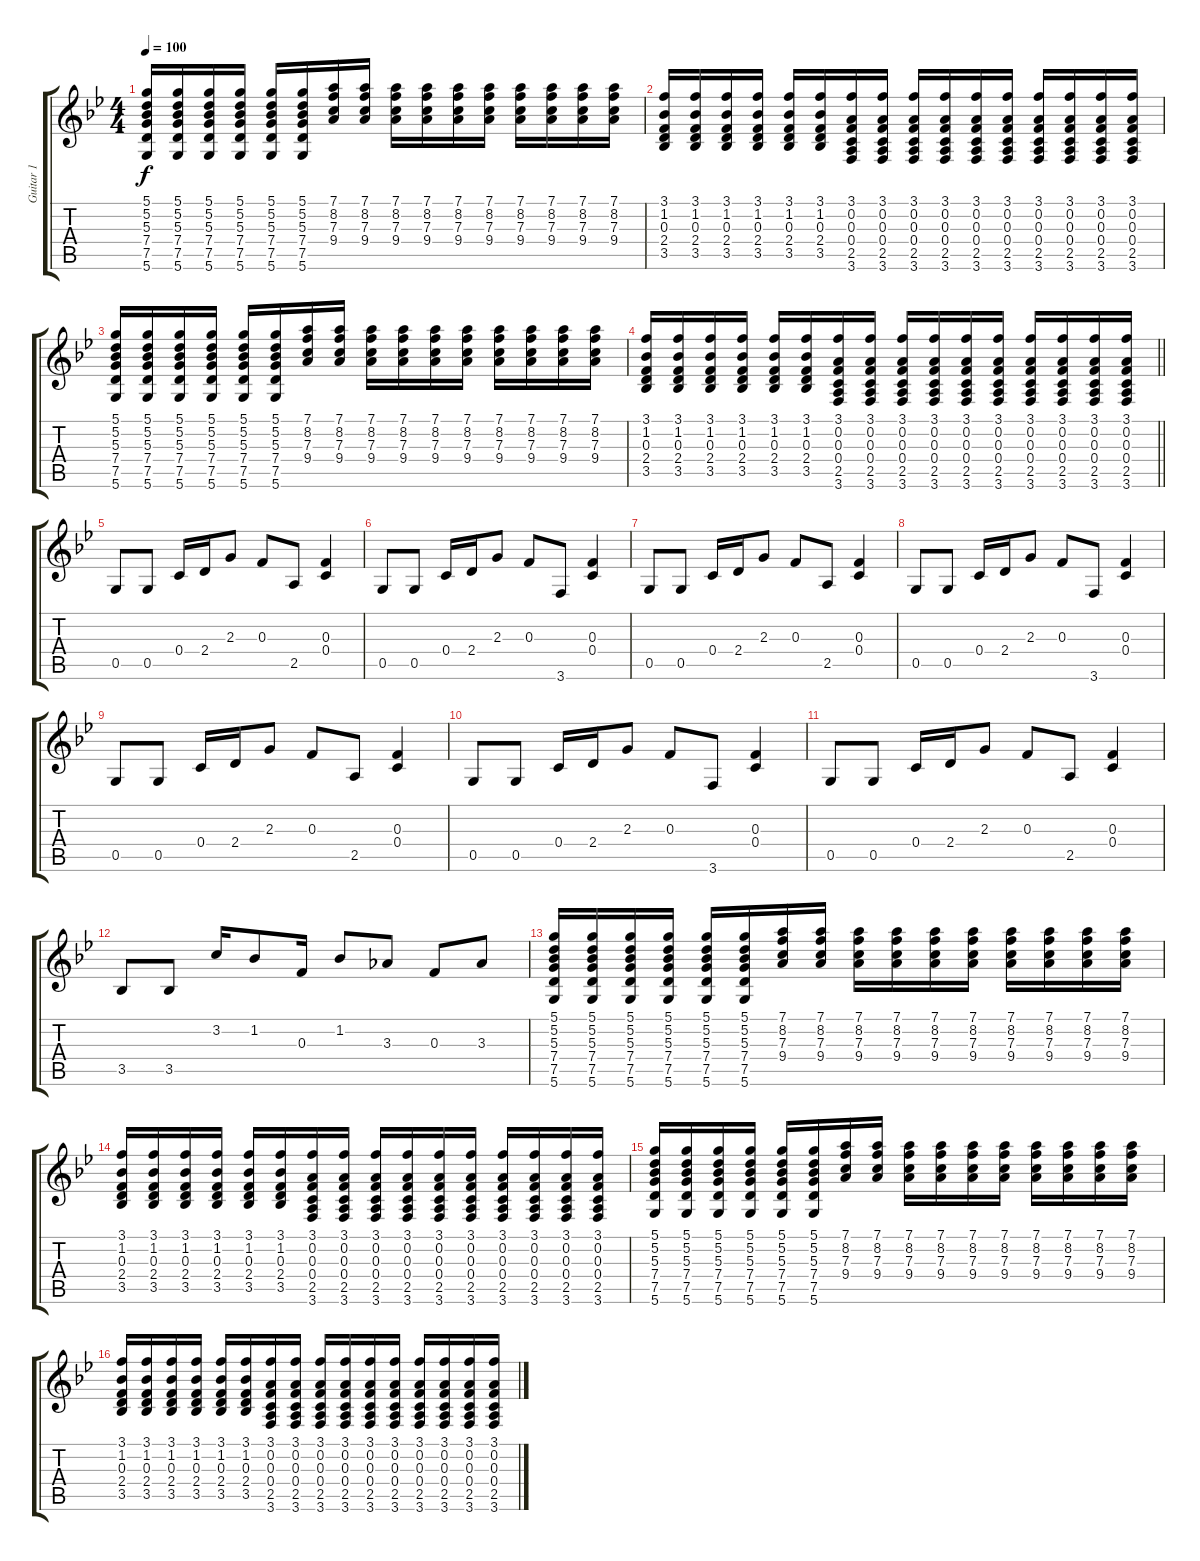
\track ("Guitar 1" "Guitar 1") {instrument acousticguitarnylon}
\staff {score tabs}
\tuning (D4 A3 F3 C3 G2 D2) {hide}
\ts (4 4)
\tempo 100
\clef g2
\ks bb
(5.1 5.2 5.3 7.4 7.5 5.6).16{dy f} (5.1 5.2 5.3 7.4 7.5 5.6).16 (5.1 5.2 5.3 7.4 7.5 5.6).16 (5.1 5.2 5.3 7.4 7.5 5.6).16 (5.1 5.2 5.3 7.4 7.5 5.6).16 (5.1 5.2 5.3 7.4 7.5 5.6).16 (7.1 8.2 7.3 9.4).16 (7.1 8.2 7.3 9.4).16 (7.1 8.2 7.3 9.4).16 (7.1 8.2 7.3 9.4).16 (7.1 8.2 7.3 9.4).16 (7.1 8.2 7.3 9.4).16 (7.1 8.2 7.3 9.4).16 (7.1 8.2 7.3 9.4).16 (7.1 8.2 7.3 9.4).16 (7.1 8.2 7.3 9.4).16 |
(3.1 1.2 0.3 2.4 3.5).16 (3.1 1.2 0.3 2.4 3.5).16 (3.1 1.2 0.3 2.4 3.5).16 (3.1 1.2 0.3 2.4 3.5).16 (3.1 1.2 0.3 2.4 3.5).16 (3.1 1.2 0.3 2.4 3.5).16 (3.1 0.2 0.3 0.4 2.5 3.6).16 (3.1 0.2 0.3 0.4 2.5 3.6).16 (3.1 0.2 0.3 0.4 2.5 3.6).16 (3.1 0.2 0.3 0.4 2.5 3.6).16 (3.1 0.2 0.3 0.4 2.5 3.6).16 (3.1 0.2 0.3 0.4 2.5 3.6).16 (3.1 0.2 0.3 0.4 2.5 3.6).16 (3.1 0.2 0.3 0.4 2.5 3.6).16 (3.1 0.2 0.3 0.4 2.5 3.6).16 (3.1 0.2 0.3 0.4 2.5 3.6).16 |
(5.1 5.2 5.3 7.4 7.5 5.6).16 (5.1 5.2 5.3 7.4 7.5 5.6).16 (5.1 5.2 5.3 7.4 7.5 5.6).16 (5.1 5.2 5.3 7.4 7.5 5.6).16 (5.1 5.2 5.3 7.4 7.5 5.6).16 (5.1 5.2 5.3 7.4 7.5 5.6).16 (7.1 8.2 7.3 9.4).16 (7.1 8.2 7.3 9.4).16 (7.1 8.2 7.3 9.4).16 (7.1 8.2 7.3 9.4).16 (7.1 8.2 7.3 9.4).16 (7.1 8.2 7.3 9.4).16 (7.1 8.2 7.3 9.4).16 (7.1 8.2 7.3 9.4).16 (7.1 8.2 7.3 9.4).16 (7.1 8.2 7.3 9.4).16 |
\barLineRight lightlight
(3.1 1.2 0.3 2.4 3.5).16 (3.1 1.2 0.3 2.4 3.5).16 (3.1 1.2 0.3 2.4 3.5).16 (3.1 1.2 0.3 2.4 3.5).16 (3.1 1.2 0.3 2.4 3.5).16 (3.1 1.2 0.3 2.4 3.5).16 (3.1 0.2 0.3 0.4 2.5 3.6).16 (3.1 0.2 0.3 0.4 2.5 3.6).16 (3.1 0.2 0.3 0.4 2.5 3.6).16 (3.1 0.2 0.3 0.4 2.5 3.6).16 (3.1 0.2 0.3 0.4 2.5 3.6).16 (3.1 0.2 0.3 0.4 2.5 3.6).16 (3.1 0.2 0.3 0.4 2.5 3.6).16 (3.1 0.2 0.3 0.4 2.5 3.6).16 (3.1 0.2 0.3 0.4 2.5 3.6).16 (3.1 0.2 0.3 0.4 2.5 3.6).16 |
0.5.8 0.5.8 0.4.16 2.4.16 2.3.8 0.3.8 2.5.8 (0.3 0.4).4 |
0.5.8 0.5.8 0.4.16 2.4.16 2.3.8 0.3.8 3.6.8 (0.3 0.4).4 |
0.5.8 0.5.8 0.4.16 2.4.16 2.3.8 0.3.8 2.5.8 (0.3 0.4).4 |
0.5.8 0.5.8 0.4.16 2.4.16 2.3.8 0.3.8 3.6.8 (0.3 0.4).4 |
0.5.8 0.5.8 0.4.16 2.4.16 2.3.8 0.3.8 2.5.8 (0.3 0.4).4 |
0.5.8 0.5.8 0.4.16 2.4.16 2.3.8 0.3.8 3.6.8 (0.3 0.4).4 |
0.5.8 0.5.8 0.4.16 2.4.16 2.3.8 0.3.8 2.5.8 (0.3 0.4).4 |
3.5.8 3.5.8 3.2.16 1.2.8 0.3.16 1.2.8 3.3.8 0.3.8 3.3.8 |
(5.1 5.2 5.3 7.4 7.5 5.6).16 (5.1 5.2 5.3 7.4 7.5 5.6).16 (5.1 5.2 5.3 7.4 7.5 5.6).16 (5.1 5.2 5.3 7.4 7.5 5.6).16 (5.1 5.2 5.3 7.4 7.5 5.6).16 (5.1 5.2 5.3 7.4 7.5 5.6).16 (7.1 8.2 7.3 9.4).16 (7.1 8.2 7.3 9.4).16 (7.1 8.2 7.3 9.4).16 (7.1 8.2 7.3 9.4).16 (7.1 8.2 7.3 9.4).16 (7.1 8.2 7.3 9.4).16 (7.1 8.2 7.3 9.4).16 (7.1 8.2 7.3 9.4).16 (7.1 8.2 7.3 9.4).16 (7.1 8.2 7.3 9.4).16 |
(3.1 1.2 0.3 2.4 3.5).16 (3.1 1.2 0.3 2.4 3.5).16 (3.1 1.2 0.3 2.4 3.5).16 (3.1 1.2 0.3 2.4 3.5).16 (3.1 1.2 0.3 2.4 3.5).16 (3.1 1.2 0.3 2.4 3.5).16 (3.1 0.2 0.3 0.4 2.5 3.6).16 (3.1 0.2 0.3 0.4 2.5 3.6).16 (3.1 0.2 0.3 0.4 2.5 3.6).16 (3.1 0.2 0.3 0.4 2.5 3.6).16 (3.1 0.2 0.3 0.4 2.5 3.6).16 (3.1 0.2 0.3 0.4 2.5 3.6).16 (3.1 0.2 0.3 0.4 2.5 3.6).16 (3.1 0.2 0.3 0.4 2.5 3.6).16 (3.1 0.2 0.3 0.4 2.5 3.6).16 (3.1 0.2 0.3 0.4 2.5 3.6).16 |
(5.1 5.2 5.3 7.4 7.5 5.6).16 (5.1 5.2 5.3 7.4 7.5 5.6).16 (5.1 5.2 5.3 7.4 7.5 5.6).16 (5.1 5.2 5.3 7.4 7.5 5.6).16 (5.1 5.2 5.3 7.4 7.5 5.6).16 (5.1 5.2 5.3 7.4 7.5 5.6).16 (7.1 8.2 7.3 9.4).16 (7.1 8.2 7.3 9.4).16 (7.1 8.2 7.3 9.4).16 (7.1 8.2 7.3 9.4).16 (7.1 8.2 7.3 9.4).16 (7.1 8.2 7.3 9.4).16 (7.1 8.2 7.3 9.4).16 (7.1 8.2 7.3 9.4).16 (7.1 8.2 7.3 9.4).16 (7.1 8.2 7.3 9.4).16 |
(3.1 1.2 0.3 2.4 3.5).16 (3.1 1.2 0.3 2.4 3.5).16 (3.1 1.2 0.3 2.4 3.5).16 (3.1 1.2 0.3 2.4 3.5).16 (3.1 1.2 0.3 2.4 3.5).16 (3.1 1.2 0.3 2.4 3.5).16 (3.1 0.2 0.3 0.4 2.5 3.6).16 (3.1 0.2 0.3 0.4 2.5 3.6).16 (3.1 0.2 0.3 0.4 2.5 3.6).16 (3.1 0.2 0.3 0.4 2.5 3.6).16 (3.1 0.2 0.3 0.4 2.5 3.6).16 (3.1 0.2 0.3 0.4 2.5 3.6).16 (3.1 0.2 0.3 0.4 2.5 3.6).16 (3.1 0.2 0.3 0.4 2.5 3.6).16 (3.1 0.2 0.3 0.4 2.5 3.6).16 (3.1 0.2 0.3 0.4 2.5 3.6).16
